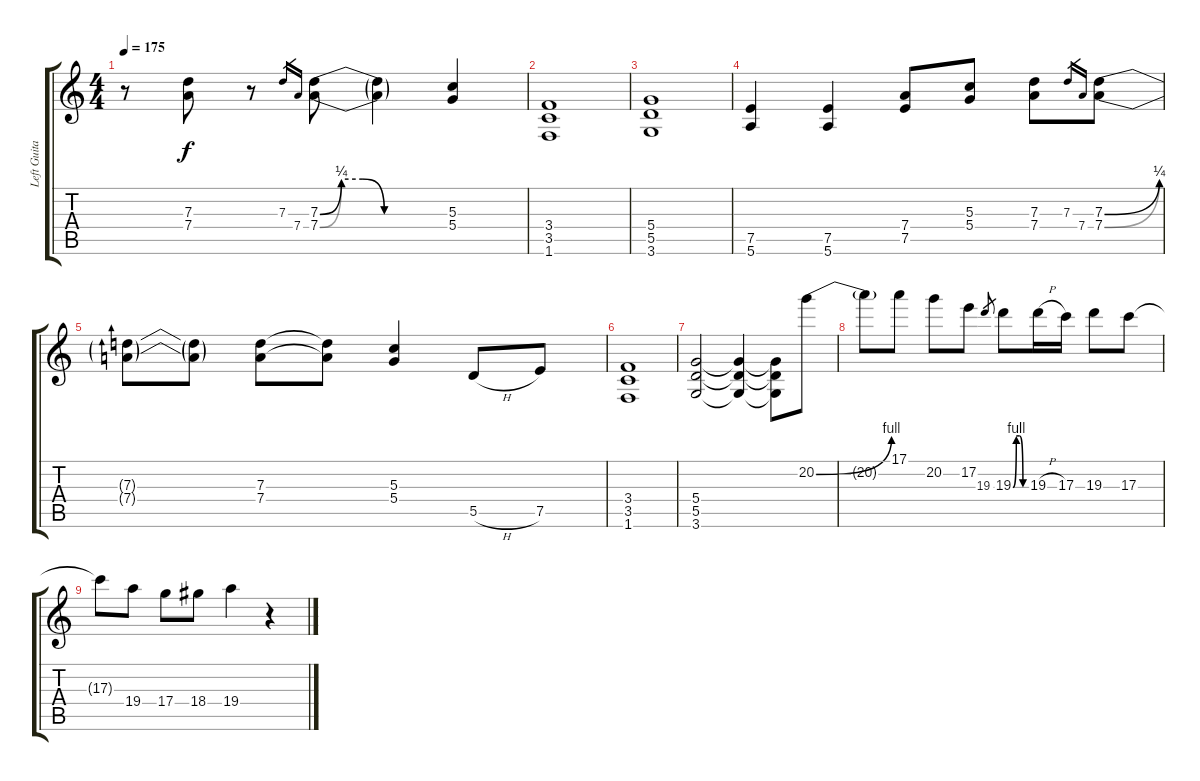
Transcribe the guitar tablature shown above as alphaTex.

\track ("Left Guitar" "Left Guita") {instrument distortionguitar}
\staff {score tabs}
\tuning (E4 B3 G3 D3 A2 E2) {hide}
\ts (4 4)
\tempo 175
\clef g2
\ks c
r.8{dy f} (7.3 7.4).8 r.8 7.3.16{gr} 7.4.16{gr} (7.3{be (custom 0 0 10 1 20 1 30 0 60 0)} 7.4{be (custom 0 0 10 1 20 1 30 0 60 0)}).8 (7.3{t} 7.4{t}).4 (5.3 5.4).4 |
(3.4 3.5 1.6).1 |
(5.4 5.5 3.6).1 |
(7.5 5.6).4 (7.5 5.6).4 (7.4 7.5).8 (5.3 5.4).8 (7.3 7.4).8 7.3.16{gr} 7.4.16{gr} (7.3{be (bend 0 0 60 1)} 7.4{be (bend 0 0 60 1)}).8 |
(7.3{t} 7.4{t}).8 (7.3{t} 7.4{t}).8 (7.3 7.4).8 (7.3{t} 7.4{t}).8 (5.3 5.4).4 5.5{h}.8 7.5.8 |
(3.4 3.5 1.6).1 |
(5.4 5.5 3.6).2 (5.4{t} 5.5{t} 3.6{t}).4 (5.4{t} 5.5{t} 3.6{t}).8 20.2{be (bend 0 0 60 4)}.8 |
20.2{t}.8 17.1.8 20.2.8 17.2.8 19.3.8{gr} 19.3{be (custom 0 0 15 4 30 4 45 0 60 0)}.8 19.3{h}.16 17.3.16 19.3.8 17.3.8 |
17.3{t}.8 19.4.8 17.4.8 18.4.8 19.4.4 r.4
